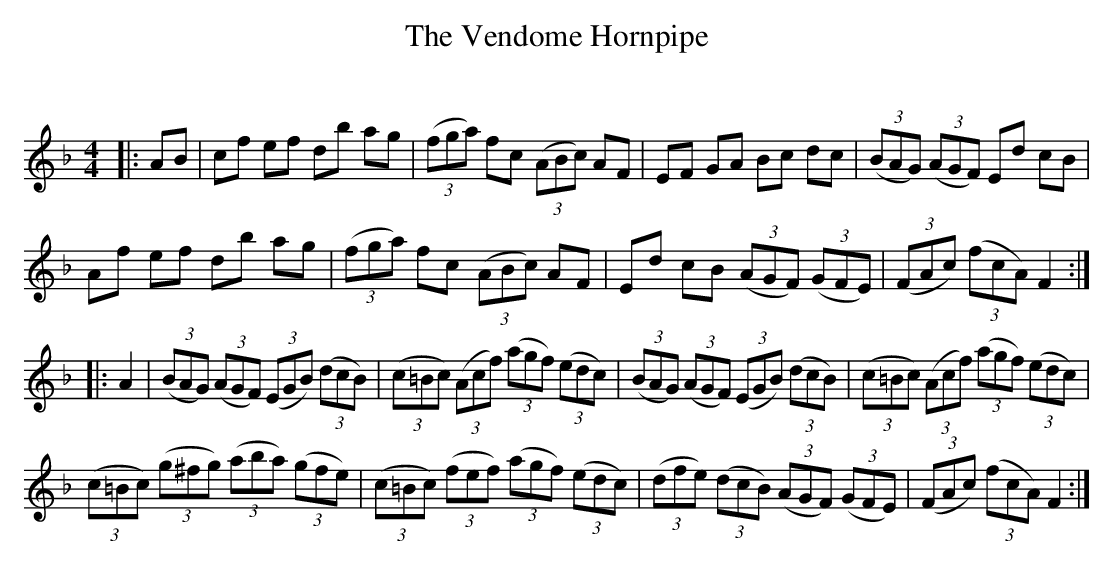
X:1
T: The Vendome Hornpipe
C:
Q: 232
K:F
M:4/4
L:1/8
|:AB|cf ef db ag|((3fga) fc ((3ABc) AF|EF GA Bc dc|((3BAG) ((3AGF) Ed cB|
Af ef db ag|((3fga) fc ((3ABc) AF|Ed cB ((3AGF) ((3GFE) |((3FAc) ((3fcA) F2:|
|:A2|((3BAG) ((3AGF) ((3EGB) ((3dcB) |((3c=Bc) ((3Acf) ((3agf) ((3edc) |((3BAG) ((3AGF) ((3EGB) ((3dcB) |((3c=Bc) ((3Acf) ((3agf) ((3edc) |
((3c=Bc) ((3g^fg) ((3aba) ((3gfe) |((3c=Bc) ((3fef) ((3agf) ((3edc) |((3dfe) ((3dcB) ((3AGF) ((3GFE) |((3FAc) ((3fcA) F2:|
